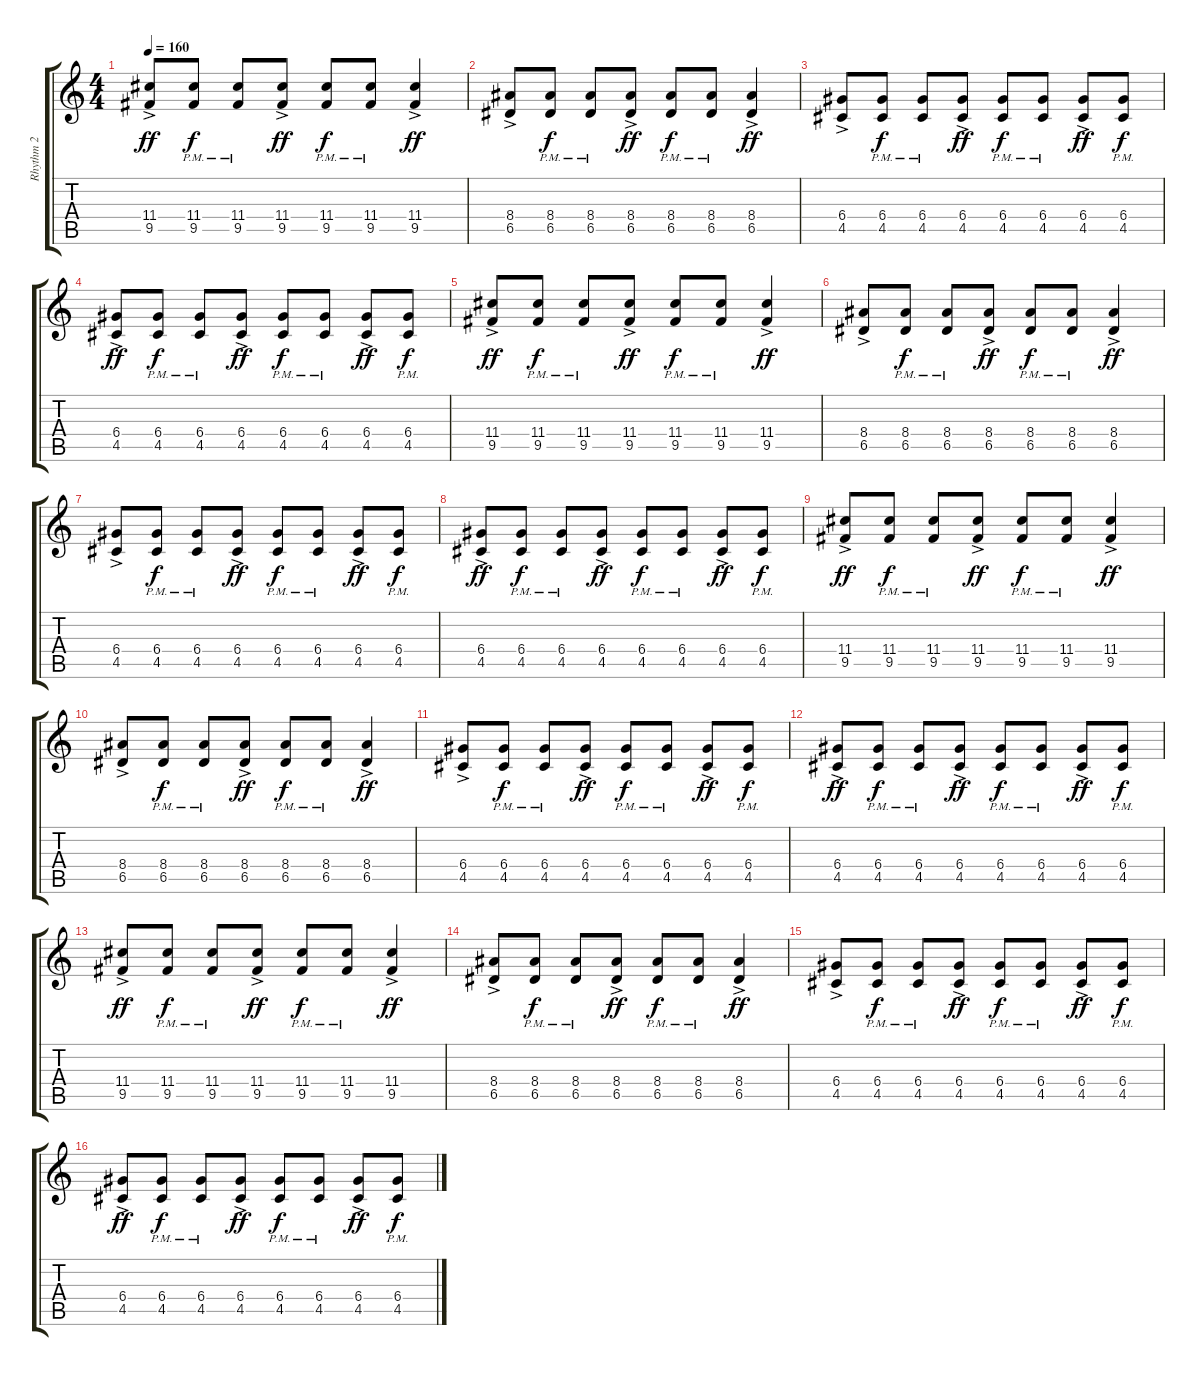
\track ("Rhythm 2" "Rhythm 2") {instrument distortionguitar}
\staff {score tabs}
\tuning (E4 B3 G3 D3 A2 E2) {hide}
\ts (4 4)
\tempo 160
\clef g2
\ks c
(11.4{ac} 9.5{ac}).8{dy ff volume 10 instrument distortionguitar} (11.4{pm} 9.5{pm}).8{dy f} (11.4{pm} 9.5{pm}).8 (11.4{ac} 9.5{ac}).8{dy ff} (11.4{pm} 9.5{pm}).8{dy f} (11.4{pm} 9.5{pm}).8 (11.4{ac} 9.5{ac}).4{dy ff} |
(8.4{ac} 6.5{ac}).8 (8.4{pm} 6.5{pm}).8{dy f} (8.4{pm} 6.5{pm}).8 (8.4{ac} 6.5{ac}).8{dy ff} (8.4{pm} 6.5{pm}).8{dy f} (8.4{pm} 6.5{pm}).8 (8.4{ac} 6.5{ac}).4{dy ff} |
(6.4{ac} 4.5{ac}).8 (6.4{pm} 4.5{pm}).8{dy f} (6.4{pm} 4.5{pm}).8 (6.4{ac} 4.5{ac}).8{dy ff} (6.4{pm} 4.5{pm}).8{dy f} (6.4{pm} 4.5{pm}).8 (6.4{ac} 4.5{ac}).8{dy ff} (6.4{pm} 4.5{pm}).8{dy f} |
(6.4{ac} 4.5{ac}).8{dy ff} (6.4{pm} 4.5{pm}).8{dy f} (6.4{pm} 4.5{pm}).8 (6.4{ac} 4.5{ac}).8{dy ff} (6.4{pm} 4.5{pm}).8{dy f} (6.4{pm} 4.5{pm}).8 (6.4{ac} 4.5{ac}).8{dy ff} (6.4{pm} 4.5{pm}).8{dy f} |
(11.4{ac} 9.5{ac}).8{dy ff} (11.4{pm} 9.5{pm}).8{dy f} (11.4{pm} 9.5{pm}).8 (11.4{ac} 9.5{ac}).8{dy ff} (11.4{pm} 9.5{pm}).8{dy f} (11.4{pm} 9.5{pm}).8 (11.4{ac} 9.5{ac}).4{dy ff} |
(8.4{ac} 6.5{ac}).8 (8.4{pm} 6.5{pm}).8{dy f} (8.4{pm} 6.5{pm}).8 (8.4{ac} 6.5{ac}).8{dy ff} (8.4{pm} 6.5{pm}).8{dy f} (8.4{pm} 6.5{pm}).8 (8.4{ac} 6.5{ac}).4{dy ff} |
(6.4{ac} 4.5{ac}).8 (6.4{pm} 4.5{pm}).8{dy f} (6.4{pm} 4.5{pm}).8 (6.4{ac} 4.5{ac}).8{dy ff} (6.4{pm} 4.5{pm}).8{dy f} (6.4{pm} 4.5{pm}).8 (6.4{ac} 4.5{ac}).8{dy ff} (6.4{pm} 4.5{pm}).8{dy f} |
(6.4{ac} 4.5{ac}).8{dy ff} (6.4{pm} 4.5{pm}).8{dy f} (6.4{pm} 4.5{pm}).8 (6.4{ac} 4.5{ac}).8{dy ff} (6.4{pm} 4.5{pm}).8{dy f} (6.4{pm} 4.5{pm}).8 (6.4{ac} 4.5{ac}).8{dy ff} (6.4{pm} 4.5{pm}).8{dy f} |
(11.4{ac} 9.5{ac}).8{dy ff} (11.4{pm} 9.5{pm}).8{dy f} (11.4{pm} 9.5{pm}).8 (11.4{ac} 9.5{ac}).8{dy ff} (11.4{pm} 9.5{pm}).8{dy f} (11.4{pm} 9.5{pm}).8 (11.4{ac} 9.5{ac}).4{dy ff} |
(8.4{ac} 6.5{ac}).8 (8.4{pm} 6.5{pm}).8{dy f} (8.4{pm} 6.5{pm}).8 (8.4{ac} 6.5{ac}).8{dy ff} (8.4{pm} 6.5{pm}).8{dy f} (8.4{pm} 6.5{pm}).8 (8.4{ac} 6.5{ac}).4{dy ff} |
(6.4{ac} 4.5{ac}).8 (6.4{pm} 4.5{pm}).8{dy f} (6.4{pm} 4.5{pm}).8 (6.4{ac} 4.5{ac}).8{dy ff} (6.4{pm} 4.5{pm}).8{dy f} (6.4{pm} 4.5{pm}).8 (6.4{ac} 4.5{ac}).8{dy ff} (6.4{pm} 4.5{pm}).8{dy f} |
(6.4{ac} 4.5{ac}).8{dy ff} (6.4{pm} 4.5{pm}).8{dy f} (6.4{pm} 4.5{pm}).8 (6.4{ac} 4.5{ac}).8{dy ff} (6.4{pm} 4.5{pm}).8{dy f} (6.4{pm} 4.5{pm}).8 (6.4{ac} 4.5{ac}).8{dy ff} (6.4{pm} 4.5{pm}).8{dy f} |
(11.4{ac} 9.5{ac}).8{dy ff} (11.4{pm} 9.5{pm}).8{dy f} (11.4{pm} 9.5{pm}).8 (11.4{ac} 9.5{ac}).8{dy ff} (11.4{pm} 9.5{pm}).8{dy f} (11.4{pm} 9.5{pm}).8 (11.4{ac} 9.5{ac}).4{dy ff} |
(8.4{ac} 6.5{ac}).8 (8.4{pm} 6.5{pm}).8{dy f} (8.4{pm} 6.5{pm}).8 (8.4{ac} 6.5{ac}).8{dy ff} (8.4{pm} 6.5{pm}).8{dy f} (8.4{pm} 6.5{pm}).8 (8.4{ac} 6.5{ac}).4{dy ff} |
(6.4{ac} 4.5{ac}).8 (6.4{pm} 4.5{pm}).8{dy f} (6.4{pm} 4.5{pm}).8 (6.4{ac} 4.5{ac}).8{dy ff} (6.4{pm} 4.5{pm}).8{dy f} (6.4{pm} 4.5{pm}).8 (6.4{ac} 4.5{ac}).8{dy ff} (6.4{pm} 4.5{pm}).8{dy f} |
(6.4{ac} 4.5{ac}).8{dy ff} (6.4{pm} 4.5{pm}).8{dy f} (6.4{pm} 4.5{pm}).8 (6.4{ac} 4.5{ac}).8{dy ff} (6.4{pm} 4.5{pm}).8{dy f} (6.4{pm} 4.5{pm}).8 (6.4{ac} 4.5{ac}).8{dy ff} (6.4{pm} 4.5{pm}).8{dy f}
